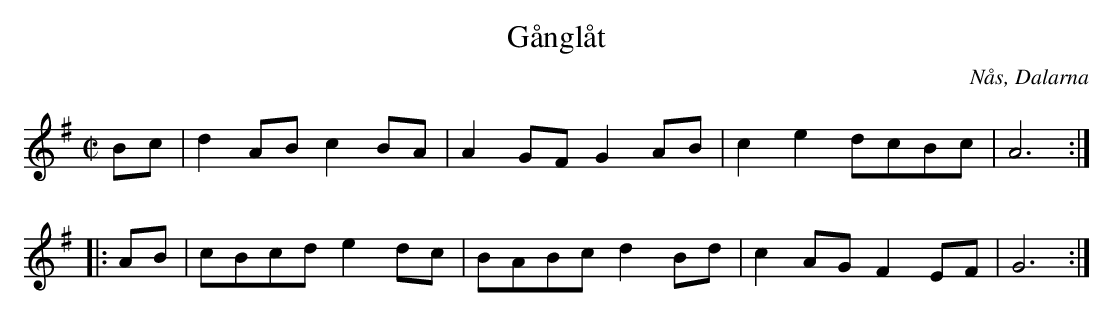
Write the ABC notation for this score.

X:1
T:Gånglåt
O:Nås, Dalarna
L:1/8
M:C|
K:G
Bc | d2 AB c2 BA | A2 GF G2 AB | c2 e2 dcBc | A6 ::$
AB | cBcd e2 dc | BABc d2 Bd | c2 AG F2 EF | G6:|]
